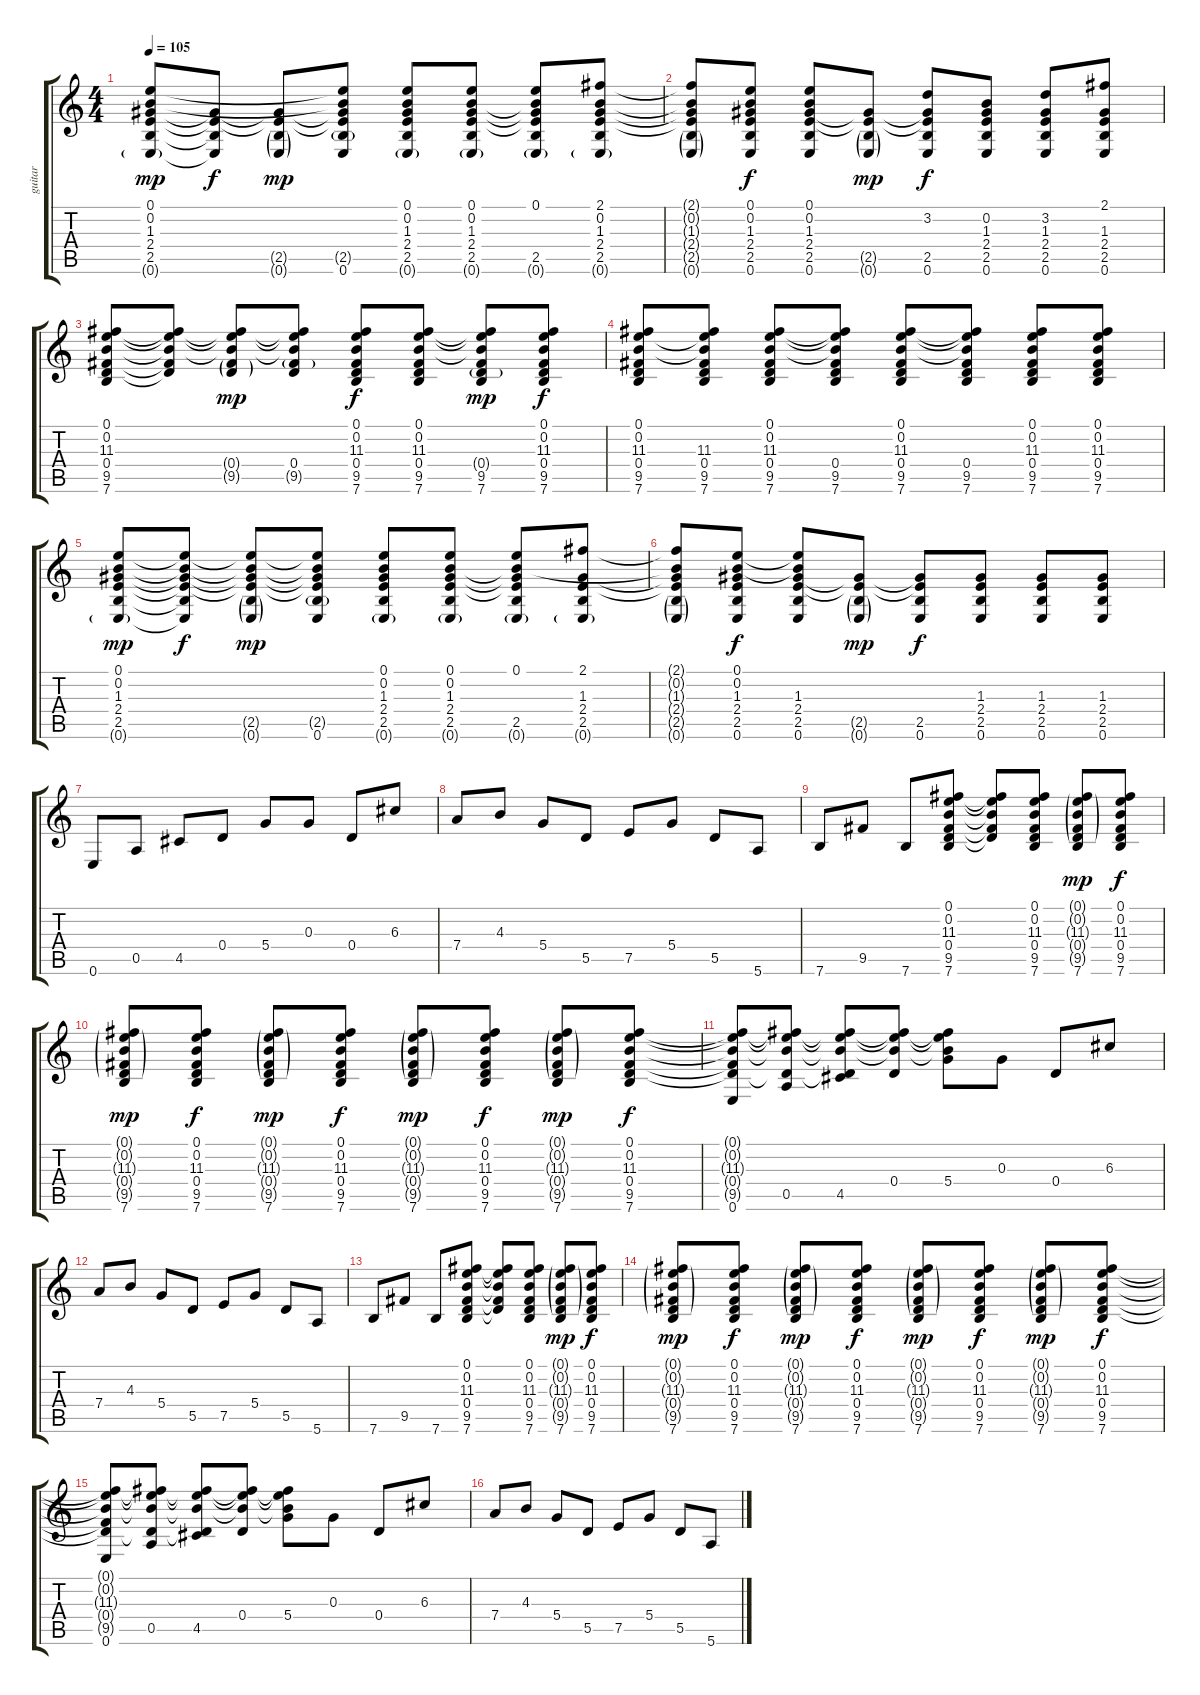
\track ("guitar" "guitar") {instrument electricguitarjazz}
\staff {score tabs}
\tuning (E4 B3 G3 D3 A2 E2) {hide}
\ts (4 4)
\tempo 105
\clef g2
\ks c
(0.1 0.2 1.3 2.4 2.5 0.6{g}).8{dy mp} (1.3{t} 2.4{t} 2.5{t} 0.6{t}).8{dy f} (1.3{t} 2.4{t} 2.5{g} 0.6{g}).8{dy mp} (0.1{t} 0.2{t} 1.3{t} 2.4{t} 2.5{g} 0.6).8 (0.1 0.2 1.3 2.4 2.5 0.6{g}).8 (0.1 0.2 1.3 2.4 2.5 0.6{g}).8 (0.1 0.2{t} 1.3{t} 2.4{t} 2.5 0.6{g}).8 (2.1 0.2 1.3 2.4 2.5 0.6{g}).8 |
(2.1{t} 0.2{t} 1.3{t} 2.4{t} 2.5{g} 0.6{g}).8 (0.1 0.2 1.3 2.4 2.5 0.6).8{dy f} (0.1 0.2 1.3 2.4 2.5 0.6).8 (1.3{t} 2.4{t} 2.5{g} 0.6{g}).8{dy mp} (3.2 1.3{t} 2.4{t} 2.5 0.6).8{dy f} (0.2 1.3 2.4 2.5 0.6).8 (3.2 1.3 2.4 2.5 0.6).8 (2.1 1.3 2.4 2.5 0.6).8 |
(0.1 0.2 11.3 0.4 9.5 7.6).8 (0.1{t} 0.2{t} 11.3{t} 0.4{t} 9.5{t}).8 (0.1{t} 0.2{t} 11.3{t} 0.4{g} 9.5{g}).8{dy mp} (0.1{t} 0.2{t} 11.3{t} 0.4 9.5{g}).8 (0.1 0.2 11.3 0.4 9.5 7.6).8{dy f} (0.1 0.2 11.3 0.4 9.5 7.6).8 (0.1{t} 0.2{t} 11.3{t} 0.4{g} 9.5 7.6).8{dy mp} (0.1 0.2 11.3 0.4 9.5 7.6).8{dy f} |
(0.1 0.2 11.3 0.4 9.5 7.6).8 (0.1{t} 0.2{t} 11.3 0.4 9.5 7.6).8 (0.1 0.2 11.3 0.4 9.5 7.6).8 (0.1{t} 0.2{t} 11.3{t} 0.4 9.5 7.6).8 (0.1 0.2 11.3 0.4 9.5 7.6).8 (0.1{t} 0.2{t} 11.3{t} 0.4 9.5 7.6).8 (0.1 0.2 11.3 0.4 9.5 7.6).8 (0.1 0.2 11.3 0.4 9.5 7.6).8 |
(0.1 0.2 1.3 2.4 2.5 0.6{g}).8{dy mp} (0.1{t} 0.2{t} 1.3{t} 2.4{t} 2.5{t} 0.6{t}).8{dy f} (0.1{t} 0.2{t} 1.3{t} 2.4{t} 2.5{g} 0.6{g}).8{dy mp} (0.1{t} 0.2{t} 1.3{t} 2.4{t} 2.5{g} 0.6).8 (0.1 0.2 1.3 2.4 2.5 0.6{g}).8 (0.1 0.2 1.3 2.4 2.5 0.6{g}).8 (0.1 0.2{t} 1.3{t} 2.4{t} 2.5 0.6{g}).8 (2.1 1.3 2.4 2.5 0.6{g}).8 |
(2.1{t} 0.2{t} 1.3{t} 2.4{t} 2.5{g} 0.6{g}).8 (0.1 0.2 1.3 2.4 2.5 0.6).8{dy f} (0.1{t} 0.2{t} 1.3 2.4 2.5 0.6).8 (1.3{t} 2.4{t} 2.5{g} 0.6{g}).8{dy mp} (1.3{t} 2.4{t} 2.5 0.6).8{dy f} (1.3 2.4 2.5 0.6).8 (1.3 2.4 2.5 0.6).8 (1.3 2.4 2.5 0.6).8 |
0.6.8 0.5.8 4.5.8 0.4.8 5.4.8 0.3.8 0.4.8 6.3.8 |
7.4.8 4.3.8 5.4.8 5.5.8 7.5.8 5.4.8 5.5.8 5.6.8 |
7.6.8 9.5.8 7.6.8 (0.1 0.2 11.3 0.4 9.5 7.6).8 (0.1{t} 0.2{t} 11.3{t} 0.4{t} 9.5{t}).8 (0.1 0.2 11.3 0.4 9.5 7.6).8 (0.1{g} 0.2{g} 11.3{g} 0.4{g} 9.5{g} 7.6).8{dy mp} (0.1 0.2 11.3 0.4 9.5 7.6).8{dy f} |
(0.1{g} 0.2{g} 11.3{g} 0.4{g} 9.5{g} 7.6).8{dy mp} (0.1 0.2 11.3 0.4 9.5 7.6).8{dy f} (0.1{g} 0.2{g} 11.3{g} 0.4{g} 9.5{g} 7.6).8{dy mp} (0.1 0.2 11.3 0.4 9.5 7.6).8{dy f} (0.1{g} 0.2{g} 11.3{g} 0.4{g} 9.5{g} 7.6).8{dy mp} (0.1 0.2 11.3 0.4 9.5 7.6).8{dy f} (0.1{g} 0.2{g} 11.3{g} 0.4{g} 9.5{g} 7.6).8{dy mp} (0.1 0.2 11.3 0.4 9.5 7.6).8{dy f} |
(0.1{t} 0.2{t} 11.3{t} 0.4{t} 9.5{t} 0.6).8 (0.1{t} 0.2{t} 11.3{t} 0.4{t} 0.5).8 (0.1{t} 0.2{t} 11.3{t} 0.4{t} 4.5).8 (0.1{t} 0.2{t} 11.3{t} 0.4).8 (0.1{t} 0.2{t} 11.3{t} 5.4).8 0.3.8 0.4.8 6.3.8 |
7.4.8 4.3.8 5.4.8 5.5.8 7.5.8 5.4.8 5.5.8 5.6.8 |
7.6.8 9.5.8 7.6.8 (0.1 0.2 11.3 0.4 9.5 7.6).8 (0.1{t} 0.2{t} 11.3{t} 0.4{t} 9.5{t}).8 (0.1 0.2 11.3 0.4 9.5 7.6).8 (0.1{g} 0.2{g} 11.3{g} 0.4{g} 9.5{g} 7.6).8{dy mp} (0.1 0.2 11.3 0.4 9.5 7.6).8{dy f} |
(0.1{g} 0.2{g} 11.3{g} 0.4{g} 9.5{g} 7.6).8{dy mp} (0.1 0.2 11.3 0.4 9.5 7.6).8{dy f} (0.1{g} 0.2{g} 11.3{g} 0.4{g} 9.5{g} 7.6).8{dy mp} (0.1 0.2 11.3 0.4 9.5 7.6).8{dy f} (0.1{g} 0.2{g} 11.3{g} 0.4{g} 9.5{g} 7.6).8{dy mp} (0.1 0.2 11.3 0.4 9.5 7.6).8{dy f} (0.1{g} 0.2{g} 11.3{g} 0.4{g} 9.5{g} 7.6).8{dy mp} (0.1 0.2 11.3 0.4 9.5 7.6).8{dy f} |
(0.1{t} 0.2{t} 11.3{t} 0.4{t} 9.5{t} 0.6).8 (0.1{t} 0.2{t} 11.3{t} 0.4{t} 0.5).8 (0.1{t} 0.2{t} 11.3{t} 0.4{t} 4.5).8 (0.1{t} 0.2{t} 11.3{t} 0.4).8 (0.1{t} 0.2{t} 11.3{t} 5.4).8 0.3.8 0.4.8 6.3.8 |
7.4.8 4.3.8 5.4.8 5.5.8 7.5.8 5.4.8 5.5.8 5.6.8
